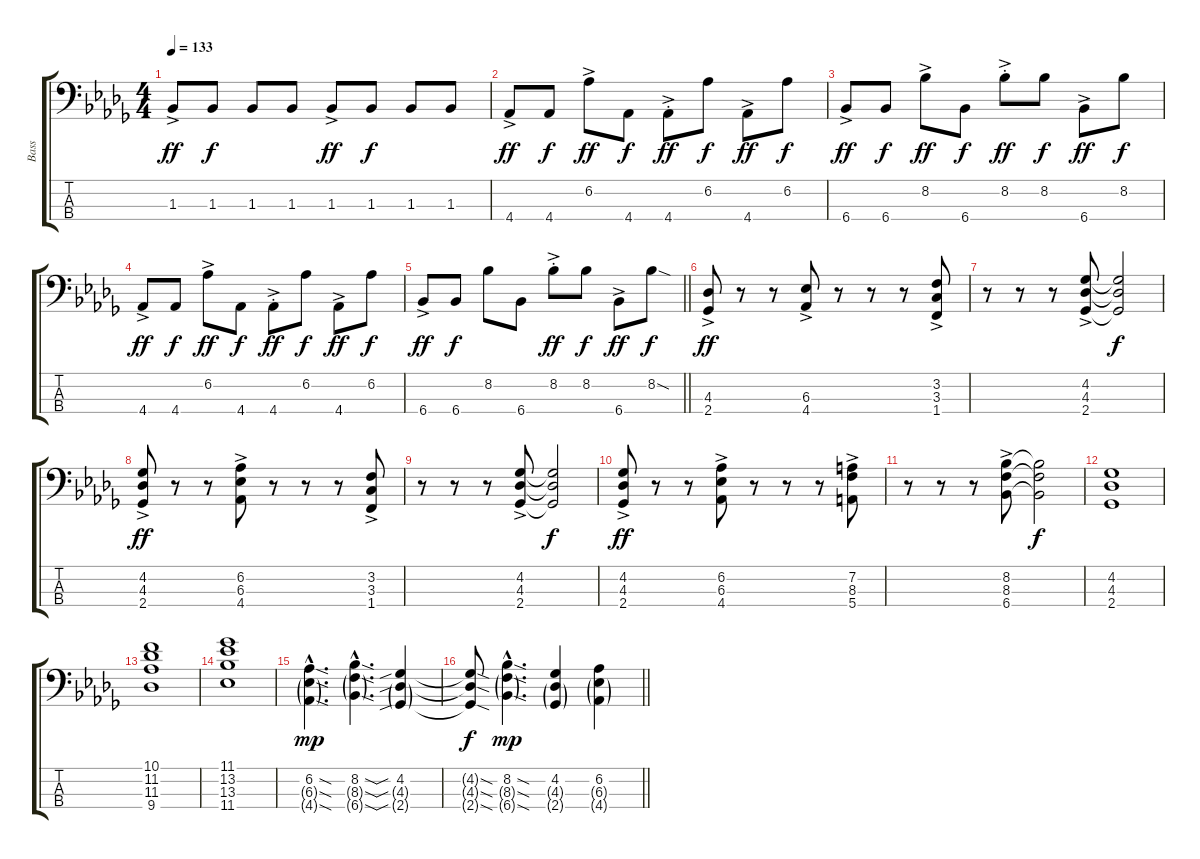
\track ("Bass" "Bass") {instrument electricbasspick}
\staff {score tabs}
\tuning (G2 D2 A1 E1) {hide}
\ts (4 4)
\tempo 133
\clef f4
\ks db
1.3{ac}.8{dy ff} 1.3.8{dy f} 1.3.8 1.3.8 1.3{ac}.8{dy ff} 1.3.8{dy f} 1.3.8 1.3.8 |
4.4{ac}.8{dy ff} 4.4.8{dy f} 6.2{ac}.8{dy ff} 4.4.8{dy f} 4.4{ac st}.8{dy ff} 6.2.8{dy f} 4.4{ac}.8{dy ff} 6.2.8{dy f} |
6.4{ac}.8{dy ff} 6.4.8{dy f} 8.2{ac}.8{dy ff} 6.4.8{dy f} 8.2{ac st}.8{dy ff} 8.2.8{dy f} 6.4{ac}.8{dy ff} 8.2.8{dy f} |
4.4{ac}.8{dy ff} 4.4.8{dy f} 6.2{ac}.8{dy ff} 4.4.8{dy f} 4.4{ac st}.8{dy ff} 6.2.8{dy f} 4.4{ac}.8{dy ff} 6.2.8{dy f} |
\barLineRight lightlight
6.4{ac}.8{dy ff} 6.4.8{dy f} 8.2.8 6.4.8 8.2{ac st}.8{dy ff} 8.2.8{dy f} 6.4{ac}.8{dy ff} 8.2{sod}.8{dy f} |
(4.3 2.4{ac}).8{dy ff} r.8 r.8 (6.3 4.4{ac}).8 r.8 r.8 r.8 (3.2{ac} 3.3{ac} 1.4{ac}).8 |
r.8 r.8 r.8 (4.2{ac} 4.3{ac} 2.4{ac}).8 (4.2{t} 4.3{t} 2.4{t}).2{dy f} |
(4.2 4.3 2.4{ac}).8{dy ff} r.8 r.8 (6.2 6.3 4.4{ac}).8 r.8 r.8 r.8 (3.2{ac} 3.3{ac} 1.4{ac}).8 |
r.8 r.8 r.8 (4.2{ac} 4.3{ac} 2.4{ac}).8 (4.2{t} 4.3{t} 2.4{t}).2{dy f} |
(4.2{ac} 4.3{ac} 2.4{ac}).8{dy ff} r.8 r.8 (6.2{ac} 6.3{ac} 4.4{ac}).8 r.8 r.8 r.8 (7.2{ac} 8.3{ac} 5.4{ac}).8 |
r.8 r.8 r.8 (8.2{ac} 8.3{ac} 6.4{ac}).8 (8.2{t} 8.3{t} 6.4{t}).2{dy f} |
(4.2 4.3 2.4).1 |
(10.1 11.2 11.3 9.4).1 |
(11.1 13.2 13.3 11.4).1 |
(6.2{sod hac} 6.3{sod g hac} 4.4{sod g hac}).4{d dy mp} (8.2{sod hac} 8.3{sod g hac} 6.4{sod g hac}).4{d} (4.2{sib} 4.3{sib g} 2.4{sib g}).4 |
\barLineRight lightlight
(4.2{sod t} 4.3{sod t} 2.4{sod t}).8{dy f} (8.2{sod hac} 8.3{sod g hac} 6.4{sod g hac}).4{d dy mp} (4.2 4.3{g} 2.4{g}).4 (6.2 6.3{g} 4.4{g}).4
